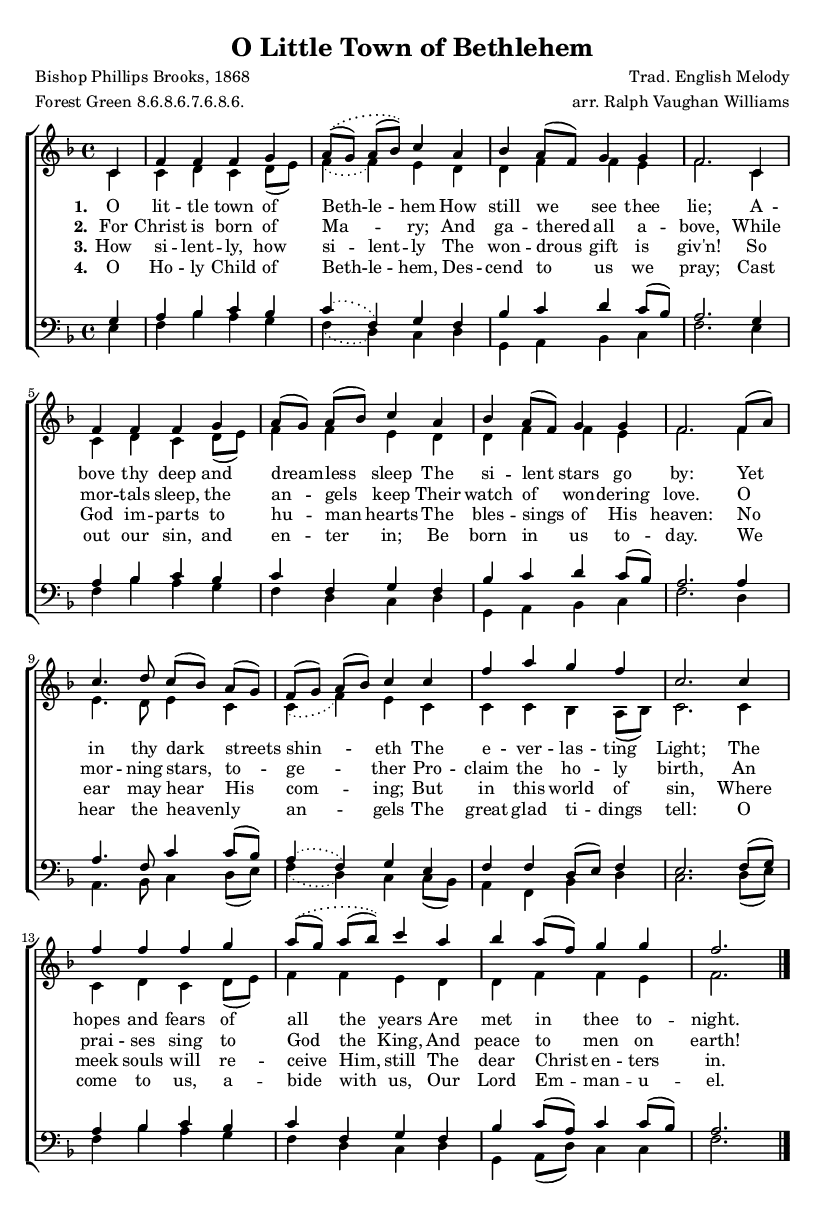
\header {
  filename = "o_little_town_2.ly"
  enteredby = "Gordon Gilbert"
  composer = "Trad. English Melody"
  arranger = "arr. Ralph Vaughan Williams"
  poet = "Bishop Phillips Brooks, 1868"
  date=""
  title = "O Little Town of Bethlehem"
  toc_as = "O Little Town of Bethlehem (Forest Green)"
  % index_as = "O Little Town of Bethlehem!Forest Green"
  metre = "Forest Green 8.6.8.6.7.6.8.6."
  meter = \metre
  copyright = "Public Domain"
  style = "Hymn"
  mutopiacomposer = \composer
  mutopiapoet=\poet
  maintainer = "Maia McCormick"
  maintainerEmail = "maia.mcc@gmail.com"
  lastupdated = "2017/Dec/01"
}

\version "2.14.2"

\include "header.ly"

global= {
  \preamble
    \time 4/4
    \set Timing.beamExceptions = #'()
    \set Timing.baseMoment = #(ly:make-moment 1/4)

    \key g \major

    \partial 4
}

sop = \context Voice = "sop" \relative c' {
    \voiceOne
    \phrasingSlurDotted
	d4 | g g g a | b8\(( a) b( c)\) d4 b |
	c b8( g) a4 a | g2. d4 |
	g g g a | b8( a) b( c) d4 b |
	c b8( g) a4 a g2. g8( b) |
	d4. e8 d( c) b( a) | g( a) b( c) d4 d |
	g b a g | d2. d4 |
	g g g a | b8\(( a) b( c)\) d4 b |
	c b8( g) a4 a | g2. \bar "|."

}

alto=\context Voice = "alto" \relative c'{
    \voiceTwo
	d4 | d e d e8( fis) | \slurDotted g4( g) fis \slurSolid e |
	e g g fis | g2. d4 |
	d e d e8( fis) | g4 g fis e |
	e g g fis | g2. \slurDotted g4 |
	fis4. e8 fis4 d | d( g) fis \slurSolid d4 |
	d d c b8( c) | d2. d4 |
	d e d e8( fis) | g4 g fis e |
	e g g fis | g2.
}

tenor = \context Voice = "tenor" \relative c' {
    \voiceOne
    \slurDotted
	a4 | b c d c | d( g,) a \slurSolid g |
	c d e d8( c) | b2. a4 |
	b c d c | d g, a g |
	c d e d8( c) | b2. b4 |
	b4. g8 d'4 d8( c) | \slurDotted b4( g) a \slurSolid fis4 |
	g g e8( fis) g4 | fis2. g8( a) |
	b4 c d c | d g, a g |
	c d8( b) d4 d8( c) | b2.
}

bass = \context Voice = "bass" \relative c {
    \voiceTwo
    \slurDotted
	fis4 | g c b a | g( e) d \slurSolid e |
	a, b c d | g2. fis4 |
	g c b a | g e d e |
	a, b c d | g2. e4 |
	b4. c8 d4 e8( fis) | \slurDotted g4( e) d \slurSolid d8( c) |
	b4 g c e | d2. e8( fis) |
	g4 c b a | g e d e |
	a, b8( e) d4 d | g2.
}
accomp=\chordmode {

}



stanzaa = \lyricmode {
	O lit -- tle town of Beth -- le -- hem
	How still we see thee lie;
	A -- bove thy deep and dream -- less sleep
	The si -- lent stars go by:
	Yet in thy dark streets shin -- _ eth
	The e -- ver -- las -- ting Light;
	The hopes and fears of all the years
	Are met in thee to -- night.
}

stanzab = \lyricmode {
	For Christ is born of Ma -- _ ry;
	And ga -- thered all a -- bove,
	While mor -- tals sleep, the an -- gels keep
	Their watch of won -- dering love.
	O mor -- ning stars, to -- ge -- _ ther
	Pro -- claim the ho -- ly birth,
	An prai -- ses sing to God the King,
	And peace to men on earth!
}

stanzac = \lyricmode {
	How si -- lent -- ly, how si -- lent -- ly
	The won -- drous gift is giv'n!
	So God im -- parts to hu -- man hearts
	The bles -- sings of His heaven:
	No ear may hear His com -- _ ing;
	But in this world of sin,
	Where meek souls will re -- ceive Him, still
	The dear Christ en -- ters in.
}

stanzad = \lyricmode {
	O Ho -- ly Child of Beth -- le -- hem,
	Des -- cend to us we pray;
	Cast out our sin, and en -- ter in;
	Be born in us to -- day.
	We hear the heaven -- ly an -- _ gels
	The great glad ti -- dings tell:
	O come to us, a -- bide with us,
	Our Lord Em -- man -- u -- el.
}
stanzae = \lyricmode {

}
stanzaf = \lyricmode {

}

\score {    \transpose g f
	   \context ChoirStaff <<
	       \context ChordNames \accomp
		 \unset ChoirStaff.melismaBusyProperties
		\context Staff ="upper"  { \clef "G" <<
			\global
			\sop
			\alto
		>>}

		\lyricsto "sop" \context Lyrics = "stanza-1" {
			\set stanza = "1."
				\stanzaa }
		\lyricsto "sop" \context Lyrics = "stanza-2" {
			\set stanza = "2."
				\stanzab }
		\lyricsto "sop" \context Lyrics = "stanza-3" {
			\set stanza = "3."
				\stanzac }
		\lyricsto "sop" \context Lyrics = "stanza-4" {
			\set stanza = "4."
				\stanzad }
	%	\lyricsto "sop" \context Lyrics = "stanza-5" {
	%		\set stanza = "5."
	%			\stanzae }
	%	\lyricsto "sop" \context Lyrics = "stanza-6" {
	%		\set stanza = "6."
	%			\stanzaf }
		\context Staff = "lower"  { \clef "F"<<
			\global
			\tenor
			\bass
		>>}
	>>
}

